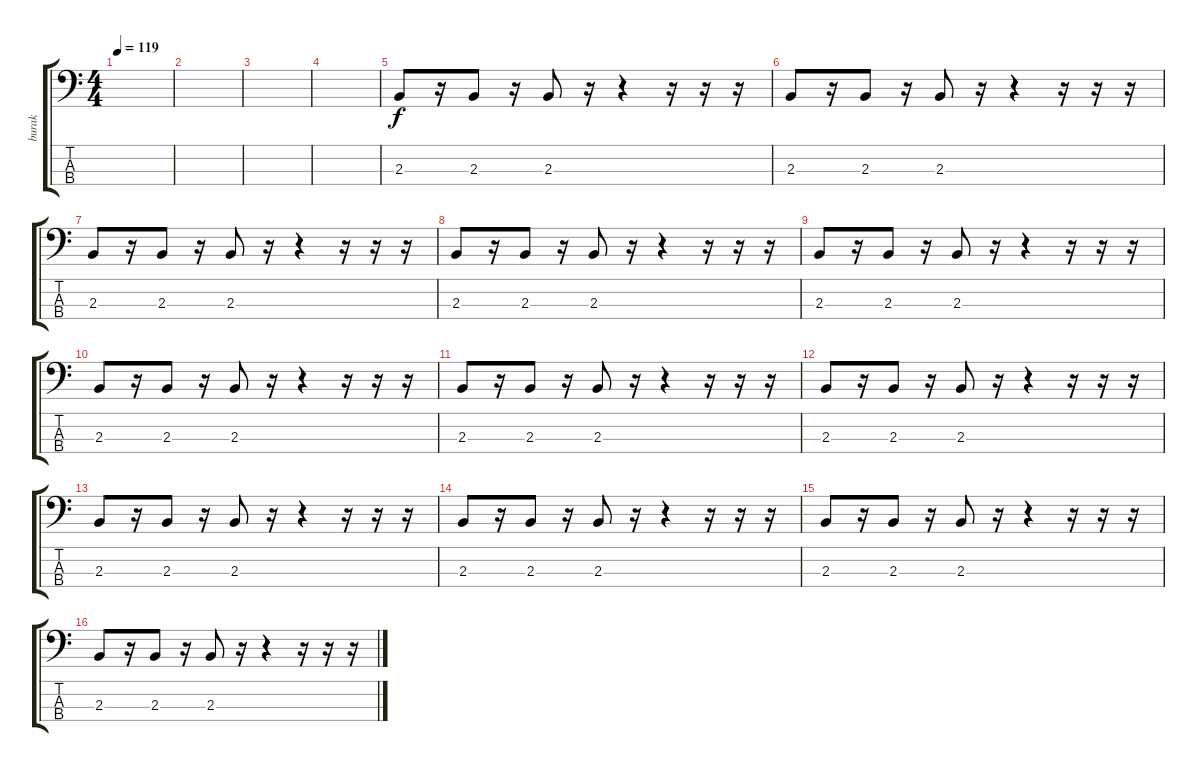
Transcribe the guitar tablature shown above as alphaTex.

\track ("burak" "burak") {instrument electricbassfinger}
\staff {score tabs}
\tuning (G2 D2 A1 E1) {hide}
\ts (4 4)
\tempo 119
\clef f4
\ks c
|
|
|
|
2.3.8 r.16 2.3.8 r.16 2.3.8 r.16 r.4 r.16 r.16 r.16 |
2.3.8 r.16 2.3.8 r.16 2.3.8 r.16 r.4 r.16 r.16 r.16 |
2.3.8 r.16 2.3.8 r.16 2.3.8 r.16 r.4 r.16 r.16 r.16 |
2.3.8 r.16 2.3.8 r.16 2.3.8 r.16 r.4 r.16 r.16 r.16 |
2.3.8 r.16 2.3.8 r.16 2.3.8 r.16 r.4 r.16 r.16 r.16 |
2.3.8 r.16 2.3.8 r.16 2.3.8 r.16 r.4 r.16 r.16 r.16 |
2.3.8 r.16 2.3.8 r.16 2.3.8 r.16 r.4 r.16 r.16 r.16 |
2.3.8 r.16 2.3.8 r.16 2.3.8 r.16 r.4 r.16 r.16 r.16 |
2.3.8 r.16 2.3.8 r.16 2.3.8 r.16 r.4 r.16 r.16 r.16 |
2.3.8 r.16 2.3.8 r.16 2.3.8 r.16 r.4 r.16 r.16 r.16 |
2.3.8 r.16 2.3.8 r.16 2.3.8 r.16 r.4 r.16 r.16 r.16 |
2.3.8 r.16 2.3.8 r.16 2.3.8 r.16 r.4 r.16 r.16 r.16
